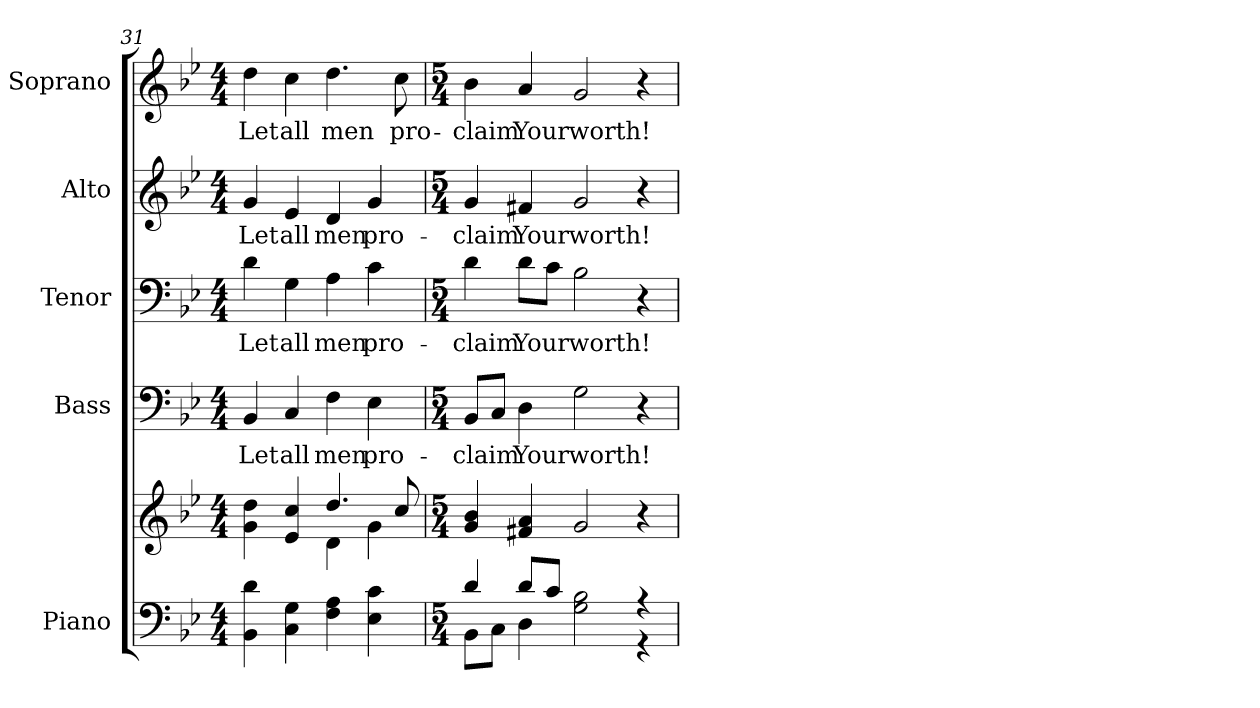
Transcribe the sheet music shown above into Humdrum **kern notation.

**kern	**kern	**kern	**text	**kern	**text	**kern	**text	**kern	**text
*part5	*part5	*part4	*part4	*part3	*part3	*part2	*part2	*part1	*part1
*staff6	*staff5	*staff4	*staff4	*staff3	*staff3	*staff2	*staff2	*staff1	*staff1
*I"Piano	*	*I"Bass	*	*I"Tenor	*	*I"Alto	*	*I"Soprano	*
*I'Pno.	*	*I'B.	*	*I'T.	*	*I'A.	*	*I'S.	*
*clefF4	*clefG2	*clefF4	*	*clefF4	*	*clefG2	*	*clefG2	*
*k[b-e-]	*k[b-e-]	*k[b-e-]	*	*k[b-e-]	*	*k[b-e-]	*	*k[b-e-]	*
*B-:	*B-:	*B-:	*	*B-:	*	*B-:	*	*B-:	*
*M4/4	*M4/4	*M4/4	*	*M4/4	*	*M4/4	*	*M4/4	*
=31	=31	=31	=31	=31	=31	=31	=31	=31	=31
*	*^	*	*	*	*	*	*	*	*
!	!	!	!	!LO:LY:b:color=#000000	!	!	!	!	!	!
!	!	!	!	!	!	!LO:LY:b:color=#000000	!	!	!	!
!	!	!	!	!	!	!	!	!LO:LY:b:color=#000000	!	!
!	!	!	!	!	!	!	!	!	!	!LO:LY:b:color=#000000
4BB-i\ 4di	4gi\ 4ddi	2ryy	4BB-i/	Let	4di\	Let	4gi/	Let	4ddi\	Let
!	!	!	!	!LO:LY:b:color=#000000	!	!	!	!	!	!
!	!	!	!	!	!	!LO:LY:b:color=#000000	!	!	!	!
!	!	!	!	!	!	!	!	!LO:LY:b:color=#000000	!	!
!	!	!	!	!	!	!	!	!	!	!LO:LY:b:color=#000000
4Ci\ 4Gi	4e-i/ 4cci	.	4Ci/	all	4Gi\	all	4e-i/	all	4cci\	all
!	!	!	!	!LO:LY:b:color=#000000	!	!	!	!	!	!
!	!	!	!	!	!	!LO:LY:b:color=#000000	!	!	!	!
!	!	!	!	!	!	!	!	!LO:LY:b:color=#000000	!	!
!	!	!	!	!	!	!	!	!	!	!LO:LY:b:color=#000000
4Fi\ 4Ai	4.ddi/	4di\	4Fi\	men	4Ai\	men	4di/	men	4.ddi\	men
!	!	!	!	!LO:LY:b:color=#000000	!	!	!	!	!	!
!	!	!	!	!	!	!LO:LY:b:color=#000000	!	!	!	!
!	!	!	!	!	!	!	!	!LO:LY:b:color=#000000	!	!
4E-i\ 4ci	.	4gi\	4E-i\	pro-	4ci\	pro-	4gi/	pro-	.	.
!	!	!	!	!	!	!	!	!	!	!LO:LY:b:color=#000000
.	8cci/	.	.	.	.	.	.	.	8cci\	pro-
*	*v	*v	*	*	*	*	*	*	*	*
=32	=32	=32	=32	=32	=32	=32	=32	=32	=32
*M5/4	*M5/4	*M5/4	*	*M5/4	*	*M5/4	*	*M5/4	*
*^	*	*	*	*	*	*	*	*	*
!	!	!	!	!LO:LY:b:color=#000000	!	!	!	!	!	!
!	!	!	!	!	!	!LO:LY:b:color=#000000	!	!	!	!
!	!	!	!	!	!	!	!	!LO:LY:b:color=#000000	!	!
!	!	!	!	!	!	!	!	!	!	!LO:LY:b:color=#000000
4di/	8BB-i\L	4gi/ 4b-i	8BB-i/L	-claim	4di\	-claim	4gi/	-claim	4b-i\	-claim
.	8Ci\J	.	8Ci/J	.	.	.	.	.	.	.
!	!	!	!	!LO:LY:b:color=#000000	!	!	!	!	!	!
!	!	!	!	!	!	!LO:LY:b:color=#000000	!	!	!	!
!	!	!	!	!	!	!	!	!LO:LY:b:color=#000000	!	!
!	!	!	!	!	!	!	!	!	!	!LO:LY:b:color=#000000
8di/L	4Di\	4f#Xi/ 4ai	4Di\	Your	8di\L	Your	4f#Xi/	Your	4ai/	Your
8ci/J	.	.	.	.	8ci\J	.	.	.	.	.
!	!	!	!	!LO:LY:b:color=#000000	!	!	!	!	!	!
!	!	!	!	!	!	!LO:LY:b:color=#000000	!	!	!	!
!	!	!	!	!	!	!	!	!LO:LY:b:color=#000000	!	!
!	!	!	!	!	!	!	!	!	!	!LO:LY:b:color=#000000
2Gi\ 2B-i	2ryy	2gi/	2Gi\	worth!	2B-i\	worth!	2gi/	worth!	2gi/	worth!
4r	4r	4r	4r	.	4r	.	4r	.	4r	.
*v	*v	*	*	*	*	*	*	*	*	*
=	=	=	=	=	=	=	=	=	=
*-	*-	*-	*-	*-	*-	*-	*-	*-	*-
